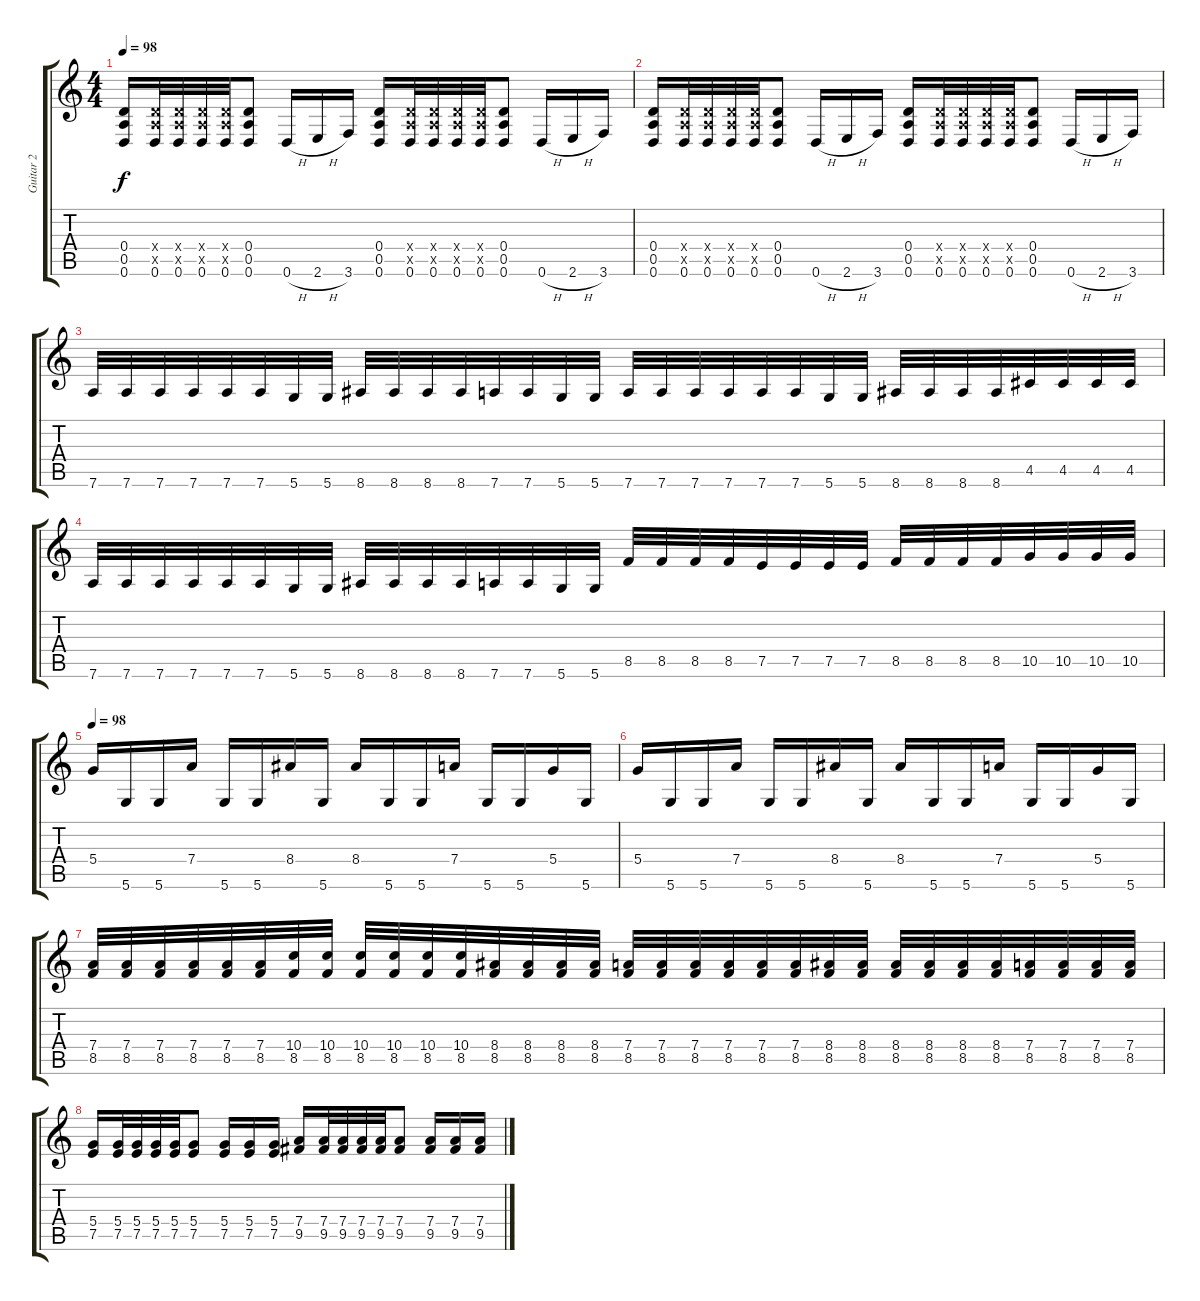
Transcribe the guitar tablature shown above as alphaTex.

\track ("Guitar 2" "Guitar 2") {instrument distortionguitar}
\staff {score tabs}
\tuning (E4 B3 G3 D3 A2 D2) {hide}
\ts (4 4)
\tempo 98
\clef g2
\ks c
(0.4 0.5 0.6).16{dy f} (0.4{x} 0.5{x} 0.6).32 (0.4{x} 0.5{x} 0.6).32 (0.4{x} 0.5{x} 0.6).32 (0.4{x} 0.5{x} 0.6).32 (0.4 0.5 0.6).8 0.6{h}.16 2.6{h}.16 3.6.16 (0.4 0.5 0.6).16 (0.4{x} 0.5{x} 0.6).32 (0.4{x} 0.5{x} 0.6).32 (0.4{x} 0.5{x} 0.6).32 (0.4{x} 0.5{x} 0.6).32 (0.4 0.5 0.6).8 0.6{h}.16 2.6{h}.16 3.6.16 |
(0.4 0.5 0.6).16 (0.4{x} 0.5{x} 0.6).32 (0.4{x} 0.5{x} 0.6).32 (0.4{x} 0.5{x} 0.6).32 (0.4{x} 0.5{x} 0.6).32 (0.4 0.5 0.6).8 0.6{h}.16 2.6{h}.16 3.6.16 (0.4 0.5 0.6).16 (0.4{x} 0.5{x} 0.6).32 (0.4{x} 0.5{x} 0.6).32 (0.4{x} 0.5{x} 0.6).32 (0.4{x} 0.5{x} 0.6).32 (0.4 0.5 0.6).8 0.6{h}.16 2.6{h}.16 3.6.16 |
7.6.32 7.6.32 7.6.32 7.6.32 7.6.32 7.6.32 5.6.32 5.6.32 8.6.32 8.6.32 8.6.32 8.6.32 7.6.32 7.6.32 5.6.32 5.6.32 7.6.32 7.6.32 7.6.32 7.6.32 7.6.32 7.6.32 5.6.32 5.6.32 8.6.32 8.6.32 8.6.32 8.6.32 4.5.32 4.5.32 4.5.32 4.5.32 |
7.6.32 7.6.32 7.6.32 7.6.32 7.6.32 7.6.32 5.6.32 5.6.32 8.6.32 8.6.32 8.6.32 8.6.32 7.6.32 7.6.32 5.6.32 5.6.32 8.5.32 8.5.32 8.5.32 8.5.32 7.5.32 7.5.32 7.5.32 7.5.32 8.5.32 8.5.32 8.5.32 8.5.32 10.5.32 10.5.32 10.5.32 10.5.32 |
\tempo 98
5.4.16 5.6.16 5.6.16 7.4.16 5.6.16 5.6.16 8.4.16 5.6.16 8.4.16 5.6.16 5.6.16 7.4.16 5.6.16 5.6.16 5.4.16 5.6.16 |
5.4.16 5.6.16 5.6.16 7.4.16 5.6.16 5.6.16 8.4.16 5.6.16 8.4.16 5.6.16 5.6.16 7.4.16 5.6.16 5.6.16 5.4.16 5.6.16 |
(7.4 8.5).32 (7.4 8.5).32 (7.4 8.5).32 (7.4 8.5).32 (7.4 8.5).32 (7.4 8.5).32 (10.4 8.5).32 (10.4 8.5).32 (10.4 8.5).32 (10.4 8.5).32 (10.4 8.5).32 (10.4 8.5).32 (8.4 8.5).32 (8.4 8.5).32 (8.4 8.5).32 (8.4 8.5).32 (7.4 8.5).32 (7.4 8.5).32 (7.4 8.5).32 (7.4 8.5).32 (7.4 8.5).32 (7.4 8.5).32 (8.4 8.5).32 (8.4 8.5).32 (8.4 8.5).32 (8.4 8.5).32 (8.4 8.5).32 (8.4 8.5).32 (7.4 8.5).32 (7.4 8.5).32 (7.4 8.5).32 (7.4 8.5).32 |
(5.4 7.5).16 (5.4 7.5).32 (5.4 7.5).32 (5.4 7.5).32 (5.4 7.5).32 (5.4 7.5).8 (5.4 7.5).16 (5.4 7.5).16 (5.4 7.5).16 (7.4 9.5).16 (7.4 9.5).32 (7.4 9.5).32 (7.4 9.5).32 (7.4 9.5).32 (7.4 9.5).8 (7.4 9.5).16 (7.4 9.5).16 (7.4 9.5).16
